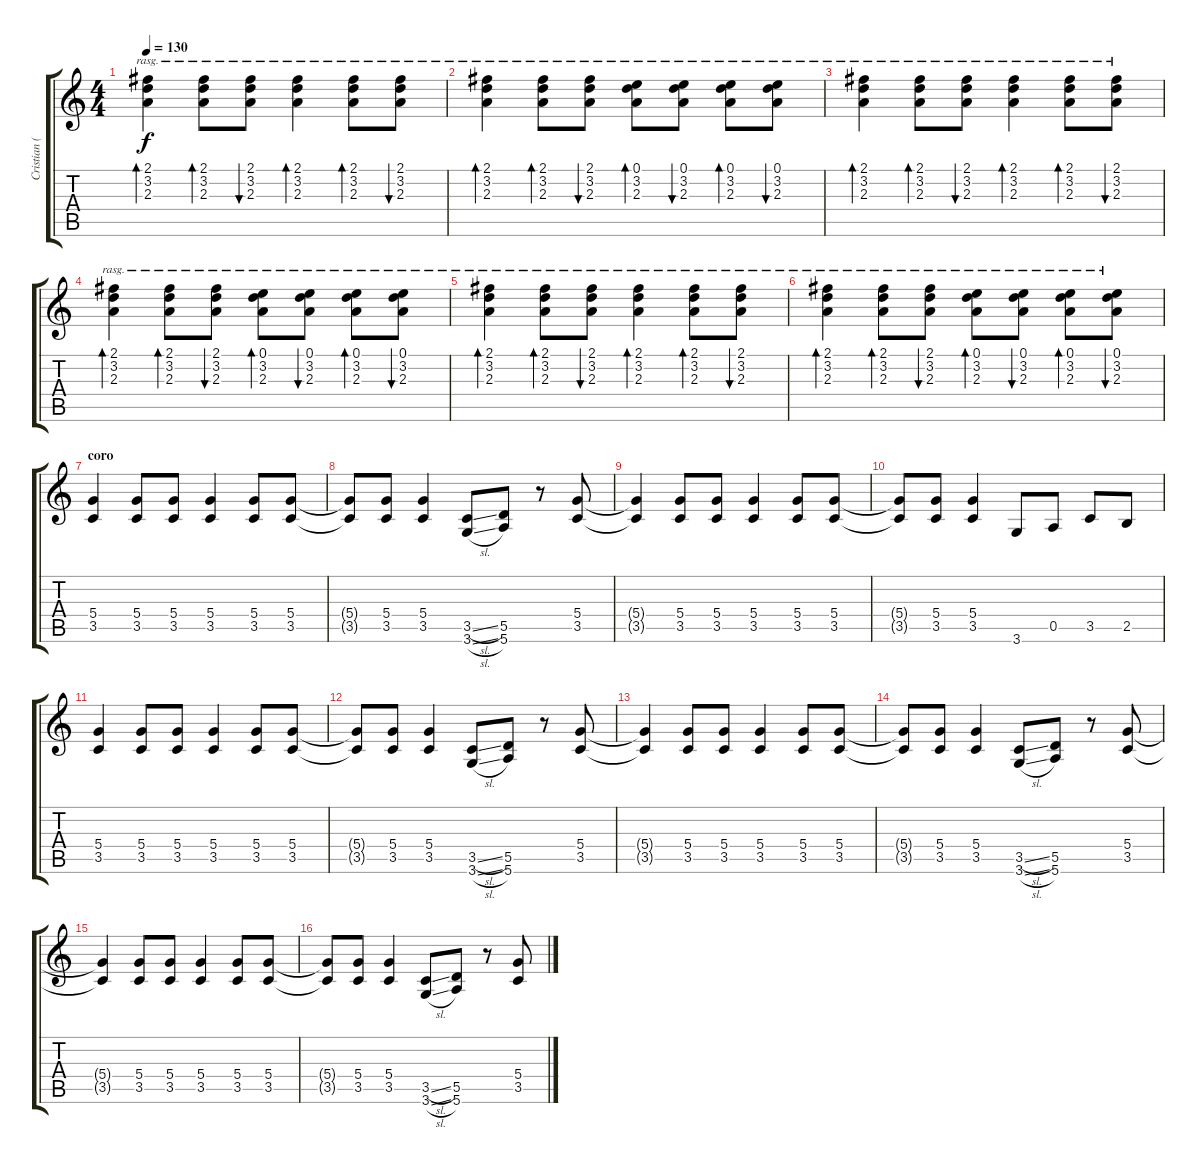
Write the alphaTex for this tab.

\track ("Cristian (guitarra)" "Cristian (") {instrument distortionguitar}
\staff {score tabs}
\tuning (E4 B3 G3 D3 A2 E2) {hide}
\ts (4 4)
\tempo 130
\clef g2
\ks c
(2.1 3.2 2.3).4{bd 120 rasg ii dy f} (2.1 3.2 2.3).8{bd 120 rasg ii} (2.1 3.2 2.3).8{bu 120 rasg ii} (2.1 3.2 2.3).4{bd 120 rasg ii} (2.1 3.2 2.3).8{bd 120 rasg ii} (2.1 3.2 2.3).8{bu 120 rasg ii} |
(2.1 3.2 2.3).4{bd 120 rasg ii} (2.1 3.2 2.3).8{bd 120 rasg ii} (2.1 3.2 2.3).8{bu 120 rasg ii} (0.1 3.2 2.3).8{bd 120 rasg ii} (0.1 3.2 2.3).8{bu 120 rasg ii} (0.1 3.2 2.3).8{bd 120 rasg ii} (0.1 3.2 2.3).8{bu 120 rasg ii} |
(2.1 3.2 2.3).4{bd 120 rasg ii} (2.1 3.2 2.3).8{bd 120 rasg ii} (2.1 3.2 2.3).8{bu 120 rasg ii} (2.1 3.2 2.3).4{bd 120 rasg ii} (2.1 3.2 2.3).8{bd 120 rasg ii} (2.1 3.2 2.3).8{bu 120 rasg ii} |
(2.1 3.2 2.3).4{bd 120 rasg ii} (2.1 3.2 2.3).8{bd 120 rasg ii} (2.1 3.2 2.3).8{bu 120 rasg ii} (0.1 3.2 2.3).8{bd 120 rasg ii} (0.1 3.2 2.3).8{bu 120 rasg ii} (0.1 3.2 2.3).8{bd 120 rasg ii} (0.1 3.2 2.3).8{bu 120 rasg ii} |
(2.1 3.2 2.3).4{bd 120 rasg ii} (2.1 3.2 2.3).8{bd 120 rasg ii} (2.1 3.2 2.3).8{bu 120 rasg ii} (2.1 3.2 2.3).4{bd 120 rasg ii} (2.1 3.2 2.3).8{bd 120 rasg ii} (2.1 3.2 2.3).8{bu 120 rasg ii} |
(2.1 3.2 2.3).4{bd 120 rasg ii} (2.1 3.2 2.3).8{bd 120 rasg ii} (2.1 3.2 2.3).8{bu 120 rasg ii} (0.1 3.2 2.3).8{bd 120 rasg ii} (0.1 3.2 2.3).8{bu 120 rasg ii} (0.1 3.2 2.3).8{bd 120 rasg ii} (0.1 3.2 2.3).8{bu 120 rasg ii} |
\section ("" "coro")
(5.4 3.5).4{volume 13 balance 15 instrument distortionguitar} (5.4 3.5).8 (5.4 3.5).8 (5.4 3.5).4 (5.4 3.5).8 (5.4 3.5).8 |
(5.4{t} 3.5{t}).8 (5.4 3.5).8 (5.4 3.5).4 (3.5{sl} 3.6{sl}).8 (5.5 5.6).8 r.8 (5.4 3.5).8 |
(5.4{t} 3.5{t}).4 (5.4 3.5).8 (5.4 3.5).8 (5.4 3.5).4 (5.4 3.5).8 (5.4 3.5).8 |
(5.4{t} 3.5{t}).8 (5.4 3.5).8 (5.4 3.5).4 3.6.8 0.5.8 3.5.8 2.5.8 |
(5.4 3.5).4 (5.4 3.5).8 (5.4 3.5).8 (5.4 3.5).4 (5.4 3.5).8 (5.4 3.5).8 |
(5.4{t} 3.5{t}).8 (5.4 3.5).8 (5.4 3.5).4 (3.5{sl} 3.6{sl}).8 (5.5 5.6).8 r.8 (5.4 3.5).8 |
(5.4{t} 3.5{t}).4 (5.4 3.5).8 (5.4 3.5).8 (5.4 3.5).4 (5.4 3.5).8 (5.4 3.5).8 |
(5.4{t} 3.5{t}).8 (5.4 3.5).8 (5.4 3.5).4 (3.5{sl} 3.6{sl}).8 (5.5 5.6).8 r.8 (5.4 3.5).8 |
(5.4{t} 3.5{t}).4 (5.4 3.5).8 (5.4 3.5).8 (5.4 3.5).4 (5.4 3.5).8 (5.4 3.5).8 |
(5.4{t} 3.5{t}).8 (5.4 3.5).8 (5.4 3.5).4 (3.5{sl} 3.6{sl}).8 (5.5 5.6).8 r.8 (5.4 3.5).8
